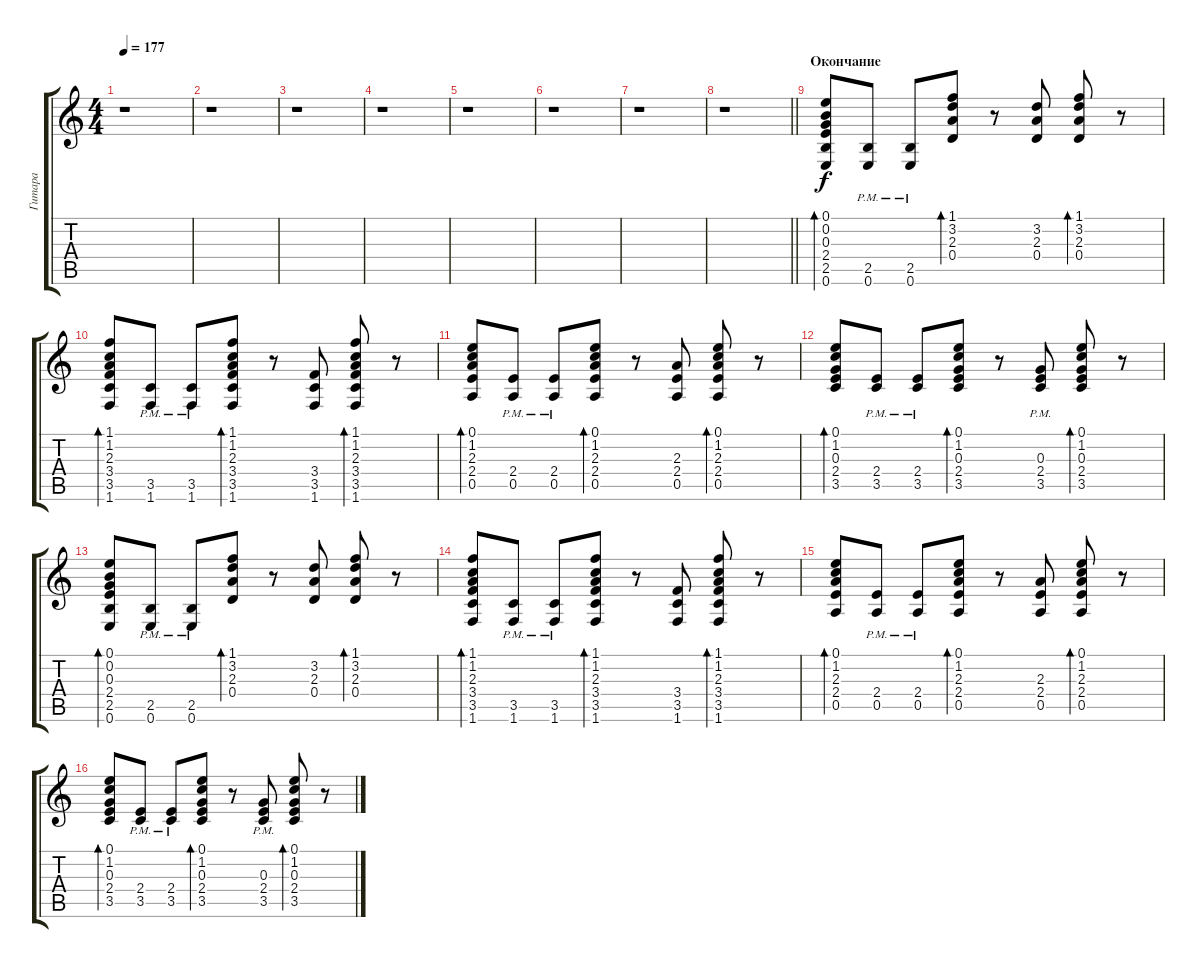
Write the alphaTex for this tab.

\track ("Гитара" "Гитара") {instrument electricguitarclean}
\staff {score tabs}
\tuning (E4 B3 G3 D3 A2 E2) {hide}
\ts (4 4)
\tempo 177
\clef g2
\ks c
r.1{dy f} |
r.1 |
r.1 |
r.1 |
r.1 |
r.1 |
r.1 |
\barLineRight lightlight
r.1 |
\section ("" "Окончание")
(0.1 0.2 0.3 2.4 2.5 0.6).8{bd 60} (2.5{pm} 0.6{pm}).8 (2.5{pm} 0.6{pm}).8 (1.1 3.2 2.3 0.4).8{bd 60} r.8 (3.2 2.3 0.4).8 (1.1 3.2 2.3 0.4).8{bd 60} r.8 |
(1.1 1.2 2.3 3.4 3.5 1.6).8{bd 60} (3.5{pm} 1.6{pm}).8 (3.5{pm} 1.6).8 (1.1 1.2 2.3 3.4 3.5 1.6).8{bd 60} r.8 (3.4 3.5 1.6).8 (1.1 1.2 2.3 3.4 3.5 1.6).8{bd 60} r.8 |
(0.1 1.2 2.3 2.4 0.5).8{bd 60} (2.4{pm} 0.5{pm}).8 (2.4{pm} 0.5{pm}).8 (0.1 1.2 2.3 2.4 0.5).8{bd 60} r.8 (2.3 2.4 0.5).8 (0.1 1.2 2.3 2.4 0.5).8{bd 60} r.8 |
(0.1 1.2 0.3 2.4 3.5).8{bd 60} (2.4{pm} 3.5{pm}).8 (2.4 3.5{pm}).8 (0.1 1.2 0.3 2.4 3.5).8{bd 60} r.8 (0.3 2.4 3.5{pm}).8 (0.1 1.2 0.3 2.4 3.5).8{bd 60} r.8 |
(0.1 0.2 0.3 2.4 2.5 0.6).8{bd 60} (2.5{pm} 0.6{pm}).8 (2.5{pm} 0.6{pm}).8 (1.1 3.2 2.3 0.4).8{bd 60} r.8 (3.2 2.3 0.4).8 (1.1 3.2 2.3 0.4).8{bd 60} r.8 |
(1.1 1.2 2.3 3.4 3.5 1.6).8{bd 60} (3.5{pm} 1.6{pm}).8 (3.5{pm} 1.6).8 (1.1 1.2 2.3 3.4 3.5 1.6).8{bd 60} r.8 (3.4 3.5 1.6).8 (1.1 1.2 2.3 3.4 3.5 1.6).8{bd 60} r.8 |
(0.1 1.2 2.3 2.4 0.5).8{bd 60} (2.4{pm} 0.5{pm}).8 (2.4{pm} 0.5{pm}).8 (0.1 1.2 2.3 2.4 0.5).8{bd 60} r.8 (2.3 2.4 0.5).8 (0.1 1.2 2.3 2.4 0.5).8{bd 60} r.8 |
(0.1 1.2 0.3 2.4 3.5).8{bd 60} (2.4{pm} 3.5{pm}).8 (2.4 3.5{pm}).8 (0.1 1.2 0.3 2.4 3.5).8{bd 60} r.8 (0.3 2.4 3.5{pm}).8 (0.1 1.2 0.3 2.4 3.5).8{bd 60} r.8
